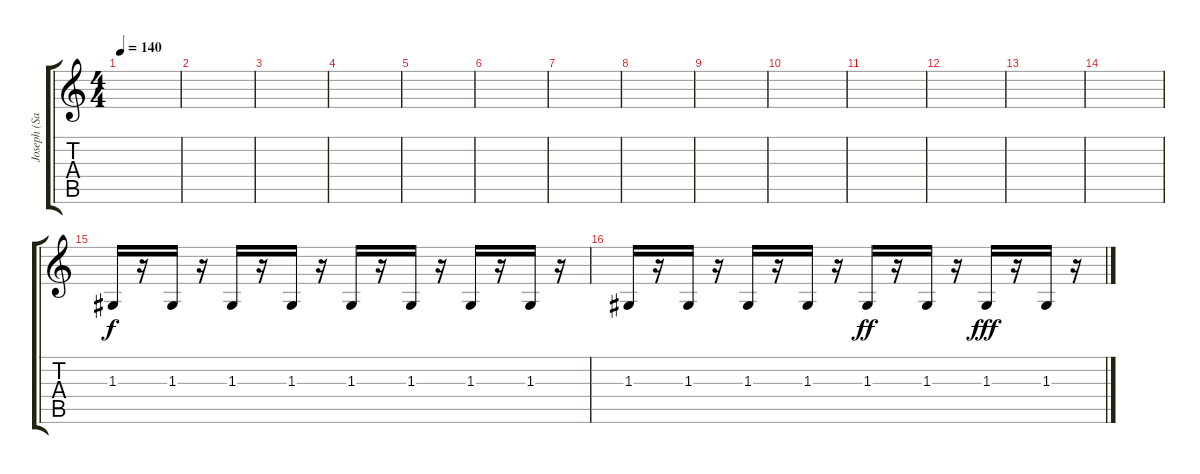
\track ("Joseph (Sampler)" "Joseph (Sa") {instrument lead5charang}
\staff {score tabs}
\tuning (E4 B3 G3 D3 A2 E2) {hide}
\ts (4 4)
\tempo 140
\clef g2
\ks c
|
|
|
|
|
|
|
|
|
|
|
|
|
|
1.3.16 r.16 1.3.16 r.16 1.3.16 r.16 1.3.16 r.16 1.3.16 r.16 1.3.16 r.16 1.3.16 r.16 1.3.16 r.16 |
1.3.16 r.16 1.3.16 r.16 1.3.16 r.16 1.3.16 r.16 1.3.16{dy ff} r.16 1.3.16 r.16 1.3.16{dy fff} r.16 1.3.16 r.16
